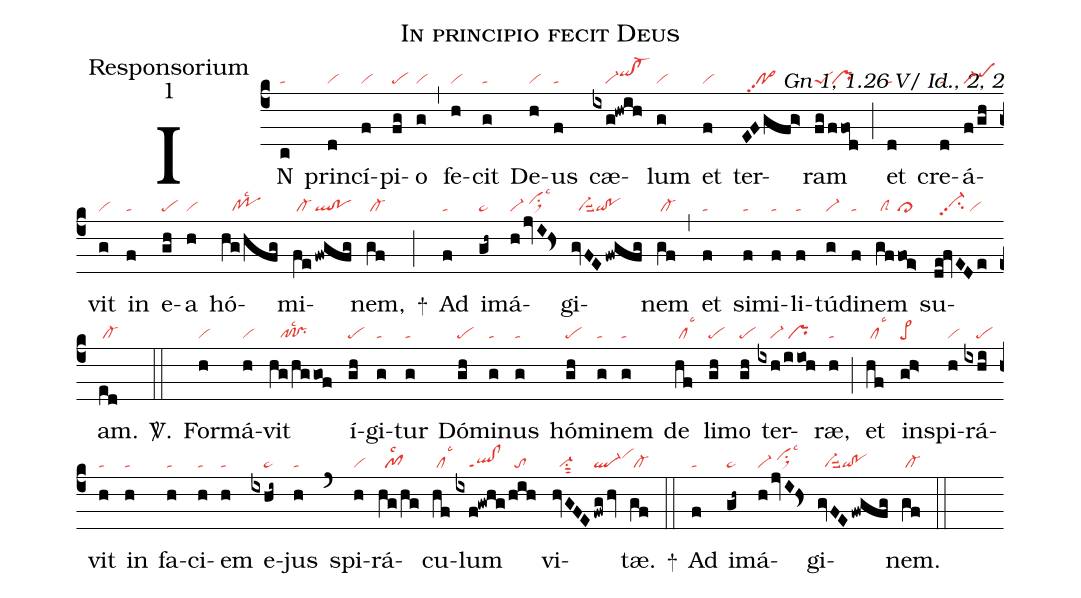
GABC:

name:In principio fecit Deus;
office-part:Responsorium;
mode:1;
commentary:Gn 1, 1.26 V/ Id., 2, 2;
nabc-lines:1;
%%
(c4)
IN(c|ta) prin(d|vi)cí(f|vi)pi(fg|pe)o(g|vi) (,)
fe(h|vi)cit(g|ta) De(h|vi)us(f|ta) cæ(ixg!hwih|////vi-qihi!cl-hi)lum(g|vi) et(f|vi) ter(EFgfg>|//po>pp2)ram(fg|peS|/ffod|/pr) (;)
et(d|ta) cre(d|ta)á(f/gh|scM1)vit(g|vi) in(f|ta) e(gh|pe)a(h|vi) hó(hg/hfg|///cl!polsc2)mi(fe|/cl-|!fwgfg|ql!po)nem,(gf|/cl-) +(;)
Ad(f|ta) i(gh~|pe~)má(h/jvI!Hs>|vi-/vihisu1sux1lsc3)gi(gvFE/fwgfg|//vi-suu2qi!po)nem(gf|/cl-) (,)
et(f|ta) si(f|ta)mi(f|ta)li(f|ta)tú(g|vi-)di(f|ta)nem(gf|/clS|foe>|cl>) su(de!fvEDe|//vi-hhpp2su2/vi)am.(ed|/cl-) <sp>V/</sp>.(::)
For(h|vi)má(h|vi)vit(hg/hggof|///pf!prlsc2) í(gh|pe)gi(g|ta)tur(g|ta) Dó(gh|pe)mi(g|ta)nus(g|ta) hó(gh|pe)mi(g|ta)nem(g|ta) de(hf|/cllsc3) li(gh|pe)mo(gh|pe) ter(ixh|////vi-|/iioh|/pr)ræ,(h|ta) (;)
et(hf|/cllsc3) in(gh>|pe>)spi(h|vi)rá(ixhi|////pe)vit(h|ta) in(h|ta) fa(h|ta)ci(h|ta)em(h|ta) e(ixhi~|////pe~)jus(h|ta) (`)
spi(h|vi)rá(hg/hg|//pf1lsc2)cu(hf|/cllsc3)lum(ixf!gwhg|////ql!clppt1|!hih|//to) vi(hvGFE|//vi-su1sut2|/fwg/hv|ql-vihj)tæ.(gf|/cl-) +(::)
Ad(f|ta) i(gh~|pe~)má(h/jvI!Hs>|vi-/vihisu1sux1lsc3)gi(gvFE/fwgfg|//vi-suu2qi!po)nem.(gf|/cl-) (::)
